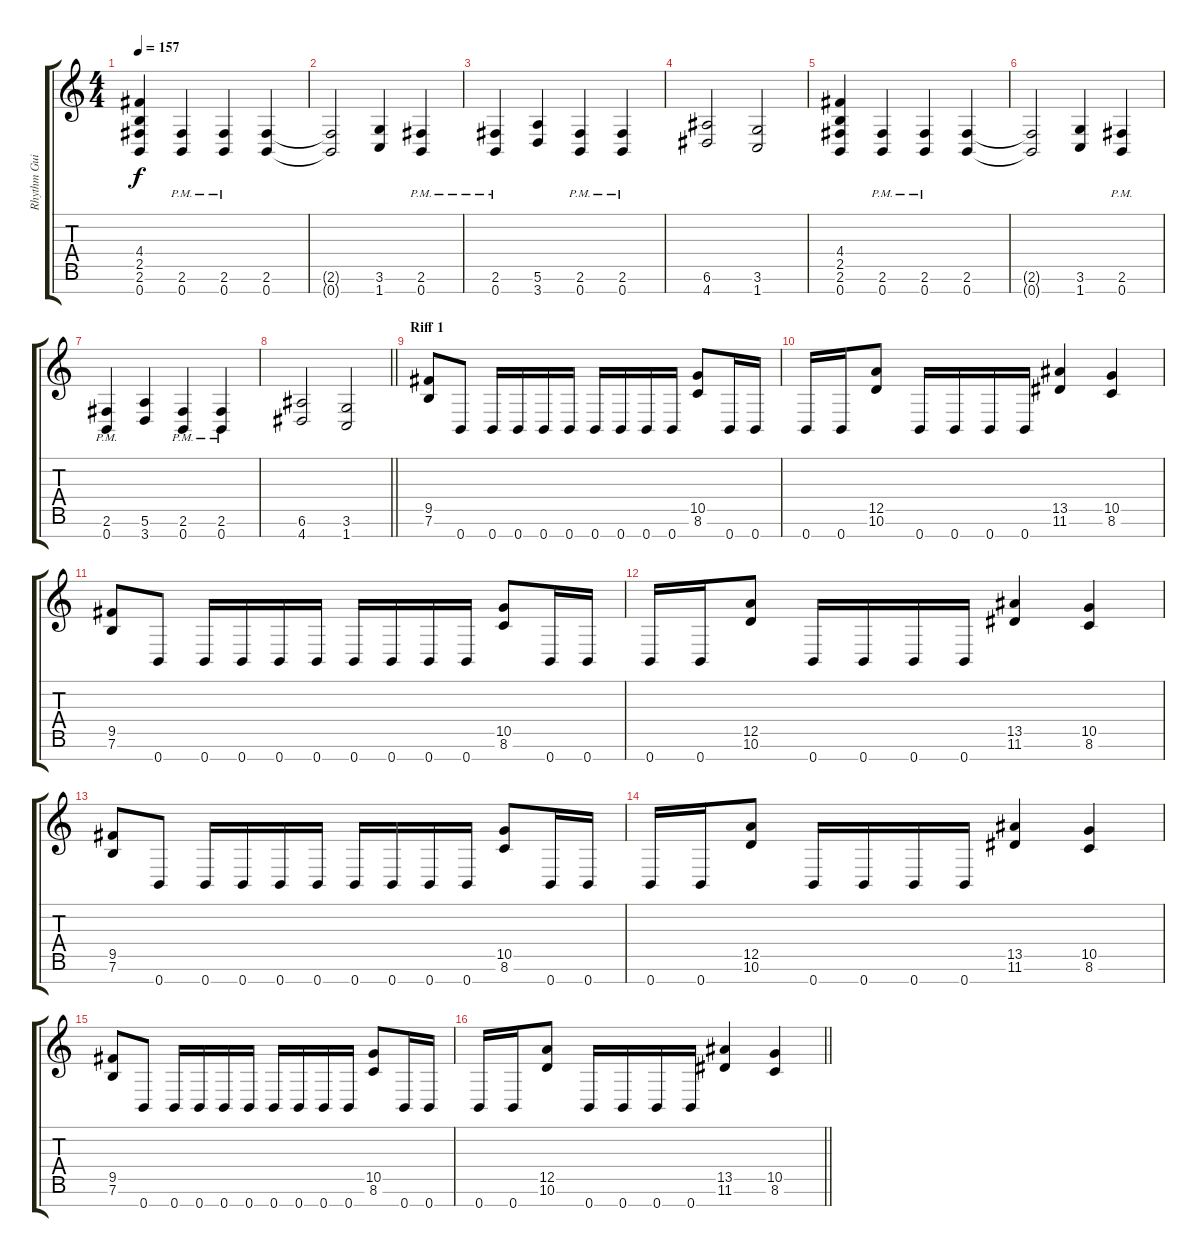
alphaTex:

\track ("Rhythm Guitar 2" "Rhythm Gui") {instrument overdrivenguitar}
\staff {score tabs}
\tuning (E4 B3 G3 D3 A2 E2 B1) {hide}
\ts (4 4)
\tempo 157
\clef g2
\ks c
(4.4 2.5 2.6 0.7).4{dy f} (2.6{pm} 0.7{pm}).4 (2.6{pm} 0.7{pm}).4 (2.6 0.7).4 |
(2.6{t} 0.7{t}).2 (3.6 1.7).4 (2.6{pm} 0.7{pm}).4 |
(2.6{pm} 0.7{pm}).4 (5.6 3.7).4 (2.6{pm} 0.7{pm}).4 (2.6{pm} 0.7{pm}).4 |
(6.6 4.7).2 (3.6 1.7).2 |
(4.4 2.5 2.6 0.7).4 (2.6{pm} 0.7{pm}).4 (2.6{pm} 0.7{pm}).4 (2.6 0.7).4 |
(2.6{t} 0.7{t}).2 (3.6 1.7).4 (2.6{pm} 0.7{pm}).4 |
(2.6{pm} 0.7{pm}).4 (5.6 3.7).4 (2.6{pm} 0.7{pm}).4 (2.6{pm} 0.7{pm}).4 |
\barLineRight lightlight
(6.6 4.7).2 (3.6 1.7).2 |
\section ("" "Riff 1")
(9.5 7.6).8 0.7.8 0.7.16 0.7.16 0.7.16 0.7.16 0.7.16 0.7.16 0.7.16 0.7.16 (10.5 8.6).8 0.7.16 0.7.16 |
0.7.16 0.7.16 (12.5 10.6).8 0.7.16 0.7.16 0.7.16 0.7.16 (13.5 11.6).4 (10.5 8.6).4 |
(9.5 7.6).8 0.7.8 0.7.16 0.7.16 0.7.16 0.7.16 0.7.16 0.7.16 0.7.16 0.7.16 (10.5 8.6).8 0.7.16 0.7.16 |
0.7.16 0.7.16 (12.5 10.6).8 0.7.16 0.7.16 0.7.16 0.7.16 (13.5 11.6).4 (10.5 8.6).4 |
(9.5 7.6).8 0.7.8 0.7.16 0.7.16 0.7.16 0.7.16 0.7.16 0.7.16 0.7.16 0.7.16 (10.5 8.6).8 0.7.16 0.7.16 |
0.7.16 0.7.16 (12.5 10.6).8 0.7.16 0.7.16 0.7.16 0.7.16 (13.5 11.6).4 (10.5 8.6).4 |
(9.5 7.6).8 0.7.8 0.7.16 0.7.16 0.7.16 0.7.16 0.7.16 0.7.16 0.7.16 0.7.16 (10.5 8.6).8 0.7.16 0.7.16 |
\barLineRight lightlight
0.7.16 0.7.16 (12.5 10.6).8 0.7.16 0.7.16 0.7.16 0.7.16 (13.5 11.6).4 (10.5 8.6).4
